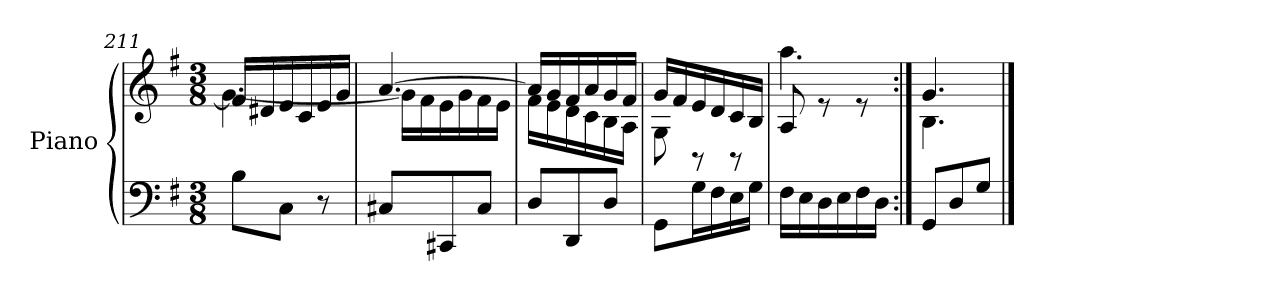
**kern	**kern
*part1	*part1
*staff2	*staff1
*I"Piano	*
*I'Pno	*
*clefF4	*clefG2
*k[f#]	*k[f#]
*M3/8	*M3/8
=211	=211
*	*^
8B\L	16f#/LL]	[4.g\
.	16d#X/	.
8C\J	16e/	.
.	16c/	.
8r	16e/	.
.	16g/JJ	.
!!LO:LB:g=z	!!
=212	=212	=212
8C#X/L	[4.a/	16g\LL]
.	.	16f#\
8CC#X/	.	16e\
.	.	16g\
8C#/J	.	16f#\
.	.	16e\JJ
=213	=213	=213
8D/L	16a/LL]	16f#\LL
.	16g/	16e\
8DD/	16f#/	16d\
.	16a/	16c\
8D/J	16g/	16B\
.	16f#/JJ	16A\JJ
=214	=214	=214
8GG\L	16g/LL	8G\
.	16f#/	.
16G\L	16e/	8rBB
16F#\	16d/	.
16E\	16c/	8rBB
16G\JJ	16B/JJ	.
=215	=215	=215
16F#\LL	8A/	4.aa\
16E\	.	.
16D\	8re	.
16E\	.	.
16F#\	8re	.
16D\JJ	.	.
=216:|!	=216:|!	=216:|!
8GG/L	4.g/	4.B\
8D/	.	.
8G/J	.	.
*	*v	*v
==	==
*-	*-
